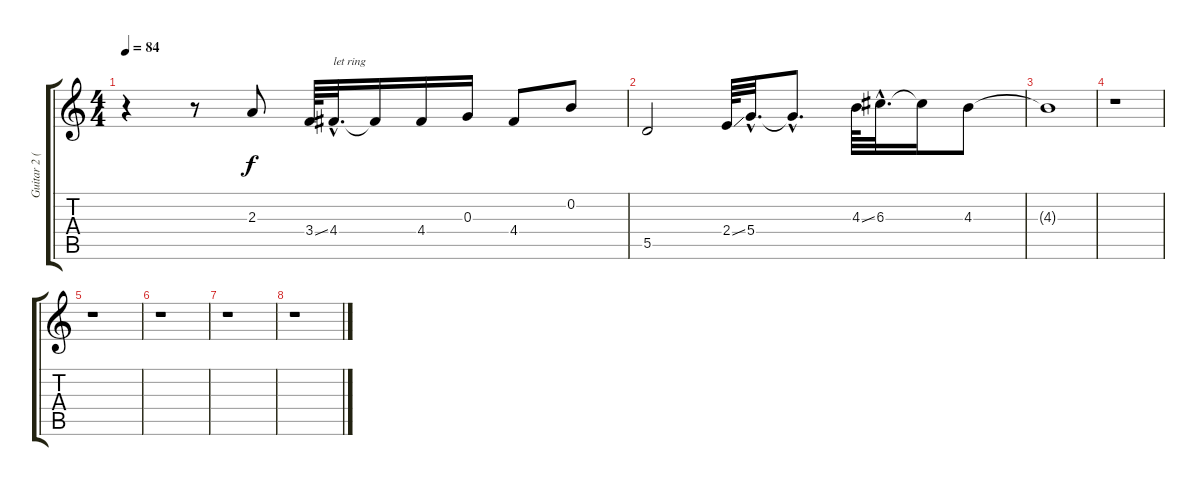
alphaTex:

\track ("Guitar 2 (intro bass)" "Guitar 2 (") {instrument electricbassfinger}
\staff {score tabs}
\tuning (E4 B3 G3 D3 A2 E2) {hide}
\ts (4 4)
\tempo 84
\clef g2
\ks c
r.4{dy f} r.8 2.3.8 3.4{ss}.64 4.4{hac}.32{d txt "let ring"} 4.4{t}.16 4.4.16 0.3.16 4.4.8 0.2.8 |
5.5.2 2.4{ss}.64 5.4{hac}.32{d} 5.4{hac t}.8{d} 4.3{ss}.64 6.3{hac}.32{d} 6.3{t}.16 4.3.8 |
4.3{t}.1 |
r.1 |
r.1 |
r.1 |
r.1 |
r.1
